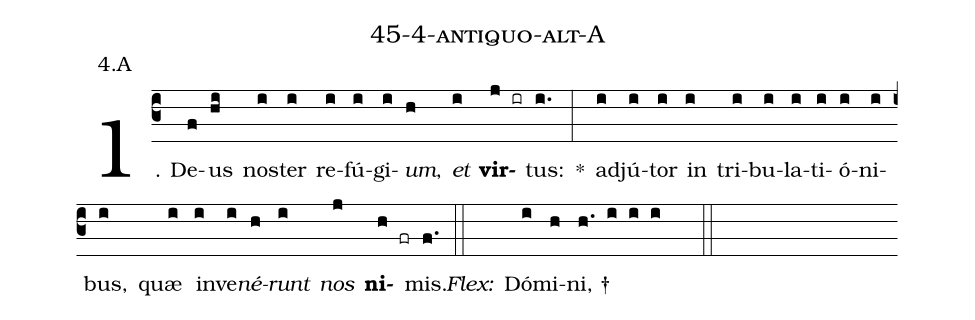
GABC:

name: 45-4-antiquo-alt-A;
annotation: 4.A;
%%
(c3)1. De(f)us(hi) nos(i)ter(i) re(i)fú(i)gi(i)<i>um</i>,(h) <i>et</i>(i) <b>vir</b>(j ir)tus:(i.) *(:) ad(i)jú(i)tor(i) in(i) tri(i)bu(i)la(i)ti(i)ó(i)ni(i)bus,(i) quæ(i) in(i)ve(i)<i>né</i>(h)<i>runt</i>(i) <i>nos</i>(j) <b>ni</b>(h fr)mis.(f.) (::)
<i>Flex:</i>()  Dó(i)mi(h)ni, †(h. i i i  ::)
